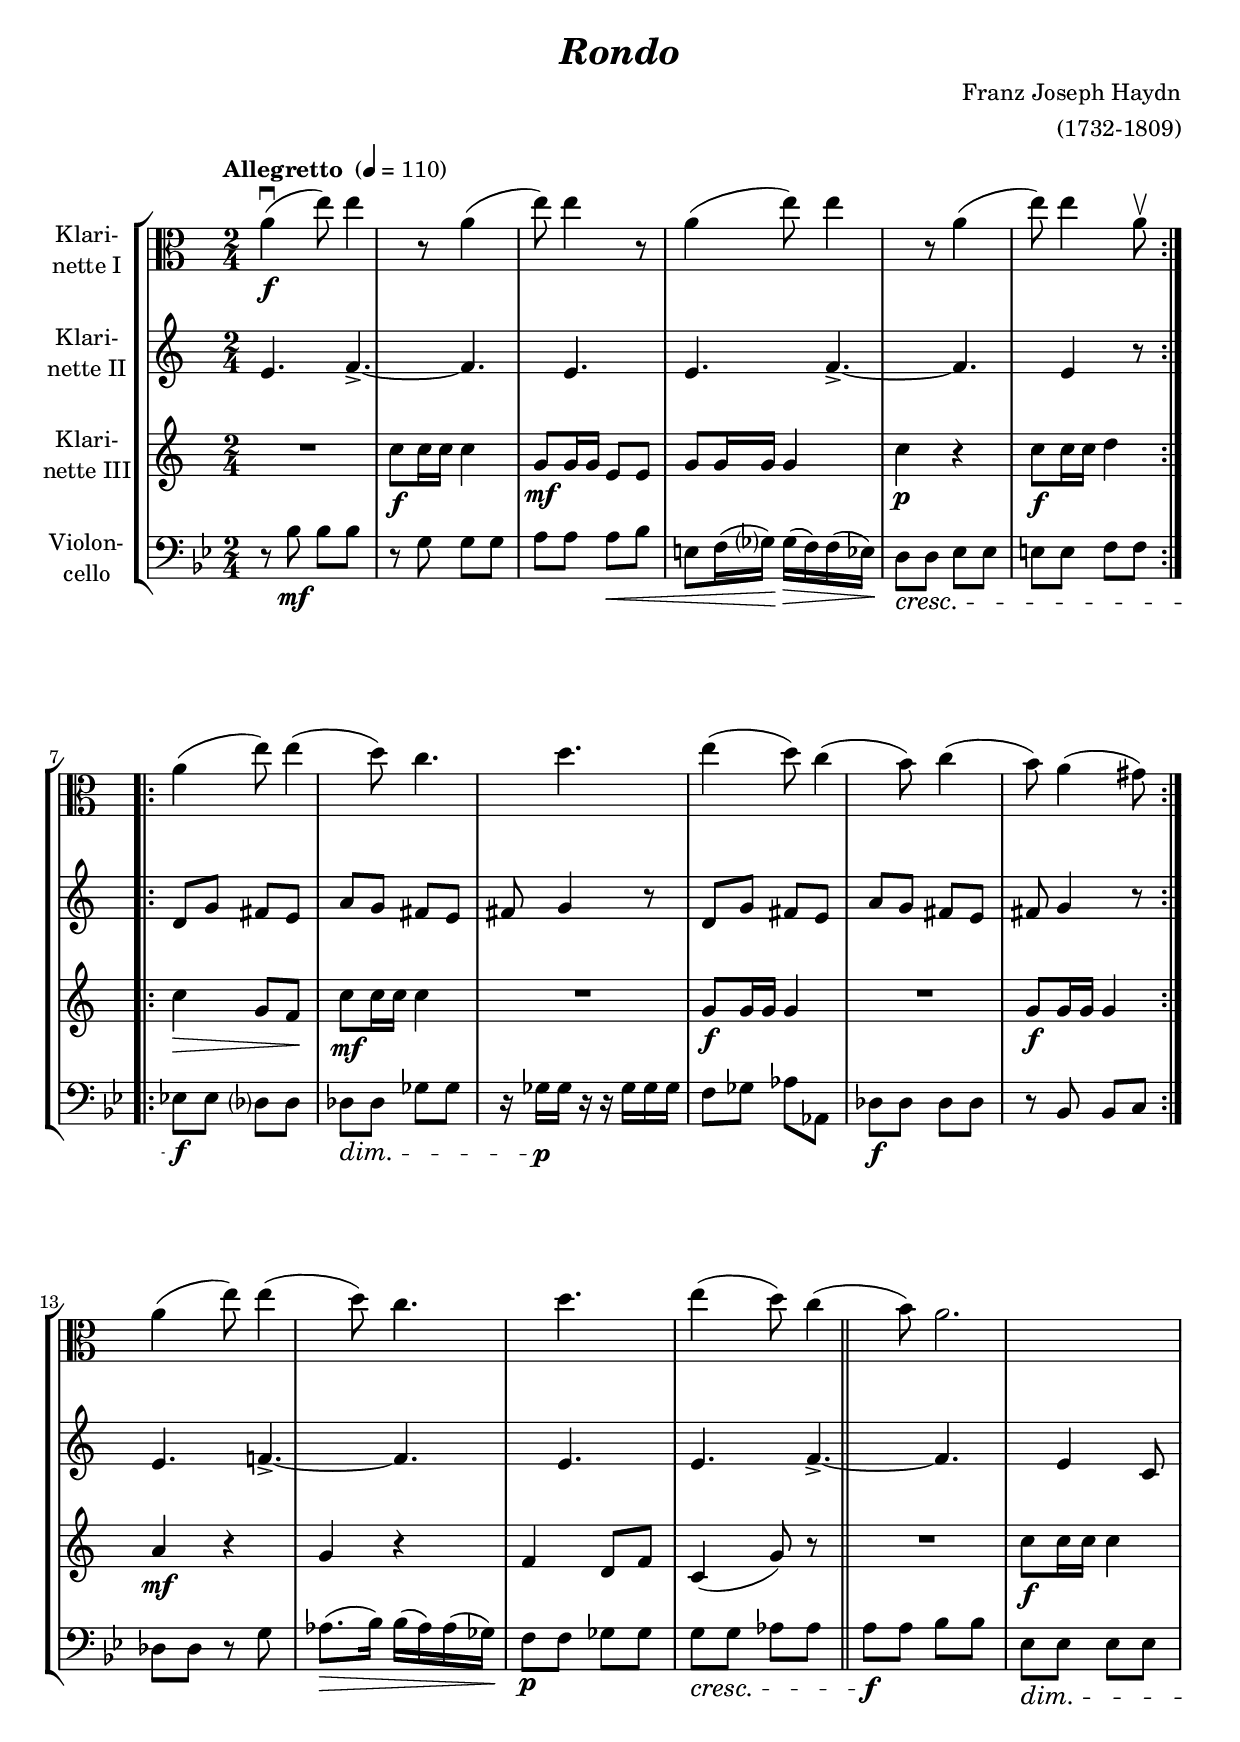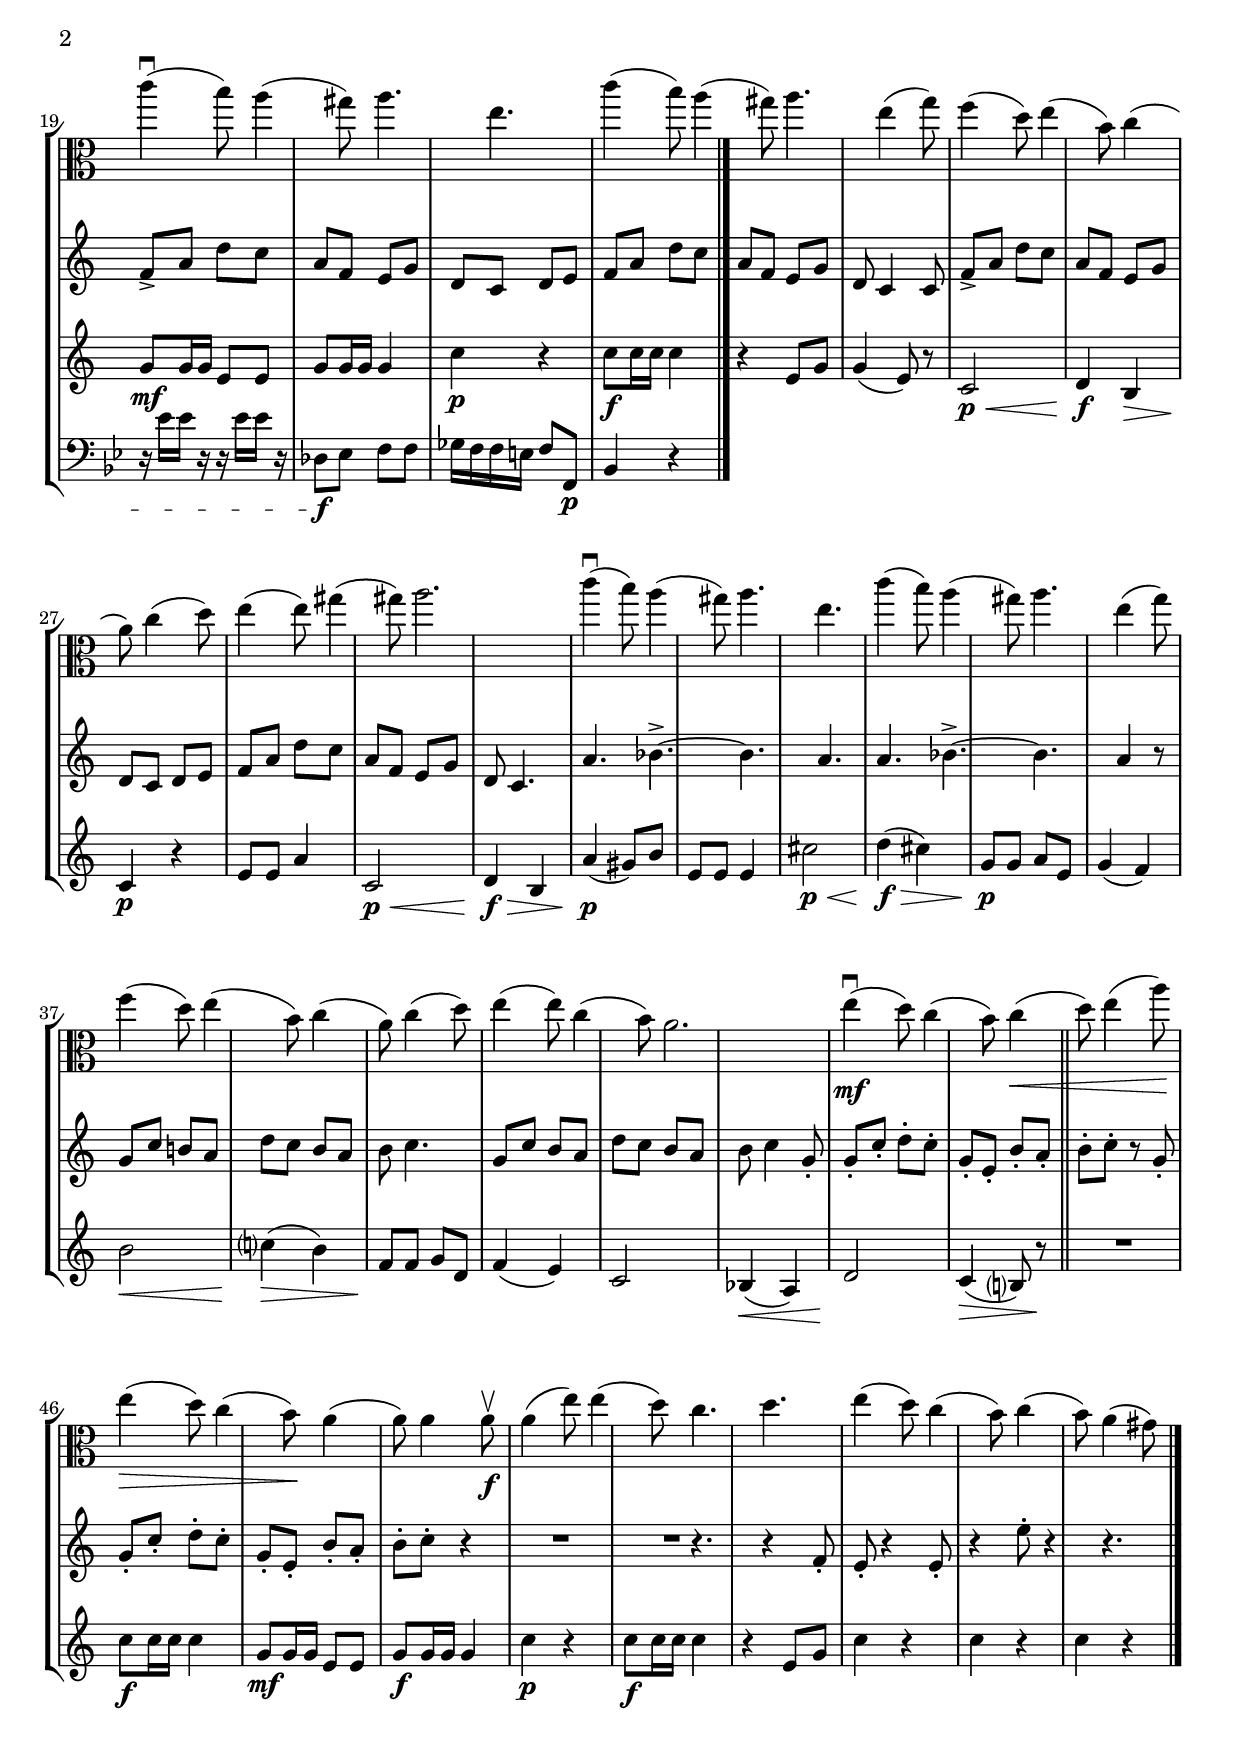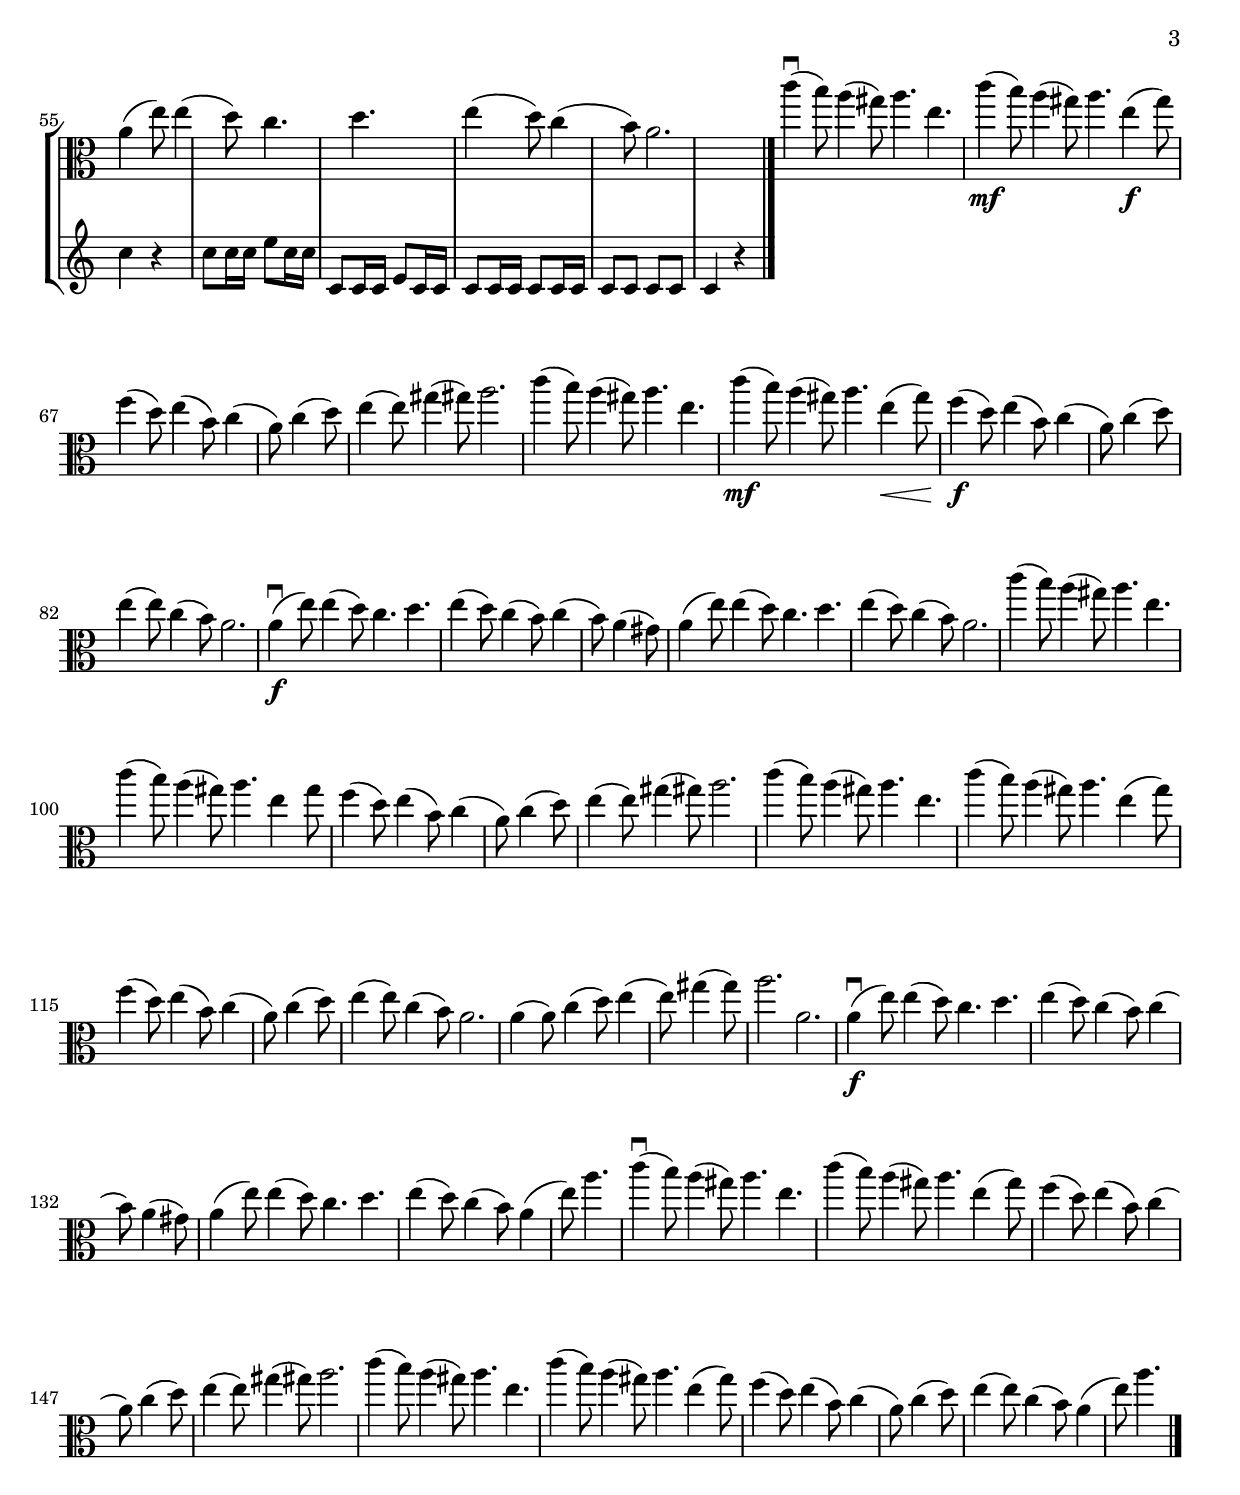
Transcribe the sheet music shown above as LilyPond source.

\version "2.18.2"
\include "deutsch.ly"

#(set-global-staff-size 20)

\header {
  title     = \markup \bold \italic "Rondo"
  composer  = "Franz Joseph Haydn"
  arranger  = "(1732-1809)"
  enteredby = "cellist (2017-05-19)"
%  piece     = ""
}

voiceconsts = {
  \key c \major
  \clef "treble"
  \time 2/4
  %\numericTimeSignature
  \compressFullBarRests
%  \set tupletSpannerDuration = #(ly:make-moment 1 8)
  \tempo "Allegretto " 4=110
}

mihi = "clarinet"
mist = "string ensemble 1"
%miba = "drawbar organ"
miba = "bassoon"

\include "v1.ily"
\include "v2.ily"
vc = \relative c'' {
  \voiceconsts

  R2
  c8\f c16 c c4
  g8\mf g16 g e8 e
  g g16 g g4
  c\p r
  c8\f c16 c d4
  c\> g8 f\!
  c'\mf c16 c c4

  R2
  g8\f g16 g g4
  R2
  g8\f g16 g g4
  a4\mf r
  g r
  f d8 f

  c4( g'8) r \bar "||"
  R2
  c8\f c16 c c4
  g8\mf g16 g e8 e
  g g16 g g4
  c\p r
  c8\f c16 c c4
  r e,8 g
  g4( e8) r

  c2\p\<
  d4\!\f h\>
  c\!\p r
  e8 e a4
  c,2\p\<
  d4\!\f\> h
  a'(\!\p gis8) h
  e, e e4

  cis'2\p\<
  d4(\!\f\> cis)
  g8\!\p g a e
  g4( f)
  h2\<
  c?4(\!\> h)
  f8\! f g d
  f4( e)
  
  c2
  b4(\< a)
  d2\!
  c4(\> h?8) r\! \bar "||"
  R2
  c'8\f c16 c c4
  g8\mf g16 g e8 e
  g\f g16 g g4

  c\p r
  c8\f c16 c c4
  r e,8 g
  c4 r
  c r
  c r
  c r

  c8 c16 c e8 c16 c
  c,8 c16 c e8 c16 c
  c8 c16 c c8 c16 c
  c8 c c c
  c4 r \bar "|."
}

\include "v4.ily"

music = \new StaffGroup <<
      \new Staff {
        \set Staff.midiInstrument = \mihi
        \set Staff.instrumentName = \markup \center-column { "Klari-" "nette I" }
        \transpose c c { \va }
      }

      \new Staff {
        \set Staff.midiInstrument = \mihi
        \set Staff.instrumentName = \markup \center-column { "Klari-" "nette II" }
        \transpose c c { \vb }
      }

      \new Staff {
        \set Staff.midiInstrument = \mihi
        \set Staff.instrumentName = \markup \center-column { "Klari-" "nette III" }
        \transpose c c { \vc }
      }

      \new Staff {
        \set Staff.midiInstrument = \miba
        \set Staff.instrumentName = \markup \center-column { "Violon-" "cello" }
        \transpose c b, { \vd }
      }
>>

\book {
  \score {
   \music
    \layout {}
  }

  \score {
    \unfoldRepeats \music

    \midi {
      \context {
        \Score
      }
    }
  }
}
